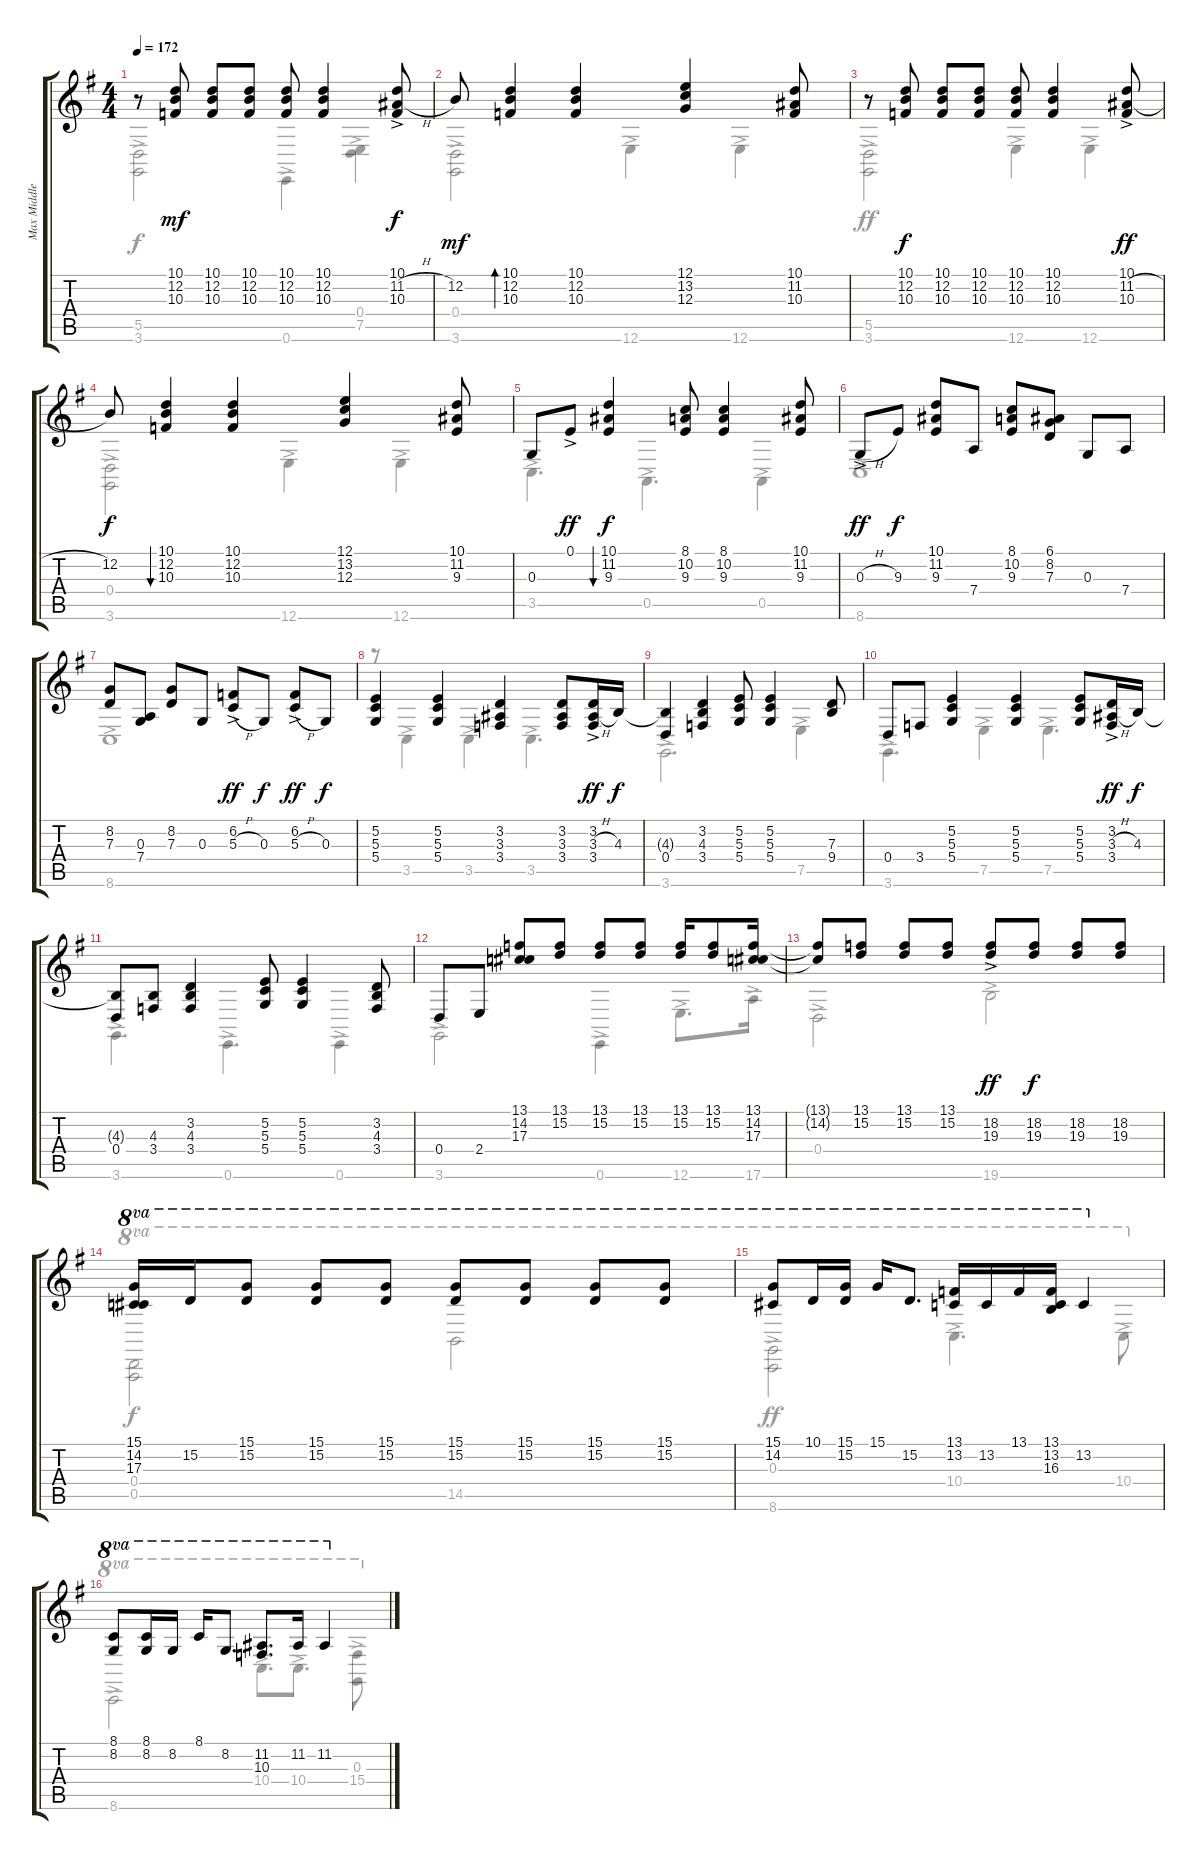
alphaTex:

\track ("Max Middleton" "Max Middle") {instrument acousticgrandpiano}
\staff {score tabs}
\tuning (E4 B3 G3 D3 A2 E2) {hide}
\voice
\ts (4 4)
\tempo 172
\clef g2
\ks g
r.8{dy mf} (10.1 12.2 10.3).8 (10.1 12.2 10.3).8 (10.1 12.2 10.3).8 (10.1 12.2 10.3).8 (10.1 12.2 10.3).4 (10.1{ac} 11.2{h ac} 10.3{ac}).8{dy f} |
12.2.8{dy mf} (10.1 12.2 10.3).4{bd 30} (10.1 12.2 10.3).4 (12.1 13.2 12.3).4 (10.1 11.2 10.3).8 |
r.8 (10.1 12.2 10.3).8{dy f} (10.1 12.2 10.3).8 (10.1 12.2 10.3).8 (10.1 12.2 10.3).8 (10.1 12.2 10.3).4 (10.1{ac} 11.2{h ac} 10.3{ac}).8{dy ff} |
12.2.8{dy f} (10.1 12.2 10.3).4{bu 30} (10.1 12.2 10.3).4 (12.1 13.2 12.3).4 (10.1 11.2 9.3).8 |
0.3.8 0.1{ac}.8{dy ff} (10.1 11.2 9.3).4{bu 30 dy f} (8.1 10.2 9.3).8 (8.1 10.2 9.3).4 (10.1 11.2 9.3).8 |
0.3{h ac}.8{dy ff} 9.3.8{dy f} (10.1 11.2 9.3).8 7.4.8 (8.1 10.2 9.3).8 (6.1 8.2 7.3).8 0.3.8 7.4.8 |
(8.2 7.3).8 (0.3 7.4).8 (8.2 7.3).8 0.3.8 (6.2{ac} 5.3{h ac}).8{dy ff} 0.3.8{dy f} (6.2{ac} 5.3{h ac}).8{dy ff} 0.3.8{dy f} |
(5.2 5.3 5.4).4 (5.2 5.3 5.4).4 (3.2 3.3 3.4).4 (3.2 3.3 3.4).8 (3.2{ac} 3.3{h ac} 3.4{ac}).16{dy ff} 4.3.16{dy f} |
(4.3{t} 0.4).4 (3.2 4.3 3.4).4 (5.2 5.3 5.4).8 (5.2 5.3 5.4).4 (7.3 9.4).8 |
0.4.8 3.4.8 (5.2 5.3 5.4).4 (5.2 5.3 5.4).4 (5.2 5.3 5.4).8 (3.2{ac} 3.3{h ac} 3.4{ac}).16{dy ff} 4.3.16{dy f} |
(4.3{t} 0.4).8 (4.3 3.4).8 (3.2 4.3 3.4).4 (5.2 5.3 5.4).8 (5.2 5.3 5.4).4 (3.2 4.3 3.4).8 |
0.4.8 2.4.8 (13.1 14.2 17.3).8 (13.1 15.2).8 (13.1 15.2).8 (13.1 15.2).8 (13.1 15.2).16 (13.1 15.2).8 (13.1 14.2 17.3).16 |
(13.1{t} 14.2{t}).8 (13.1 15.2).8 (13.1 15.2).8 (13.1 15.2).8 (18.2{ac} 19.3{ac}).8{dy ff} (18.2 19.3).8{dy f} (18.2 19.3).8 (18.2 19.3).8 |
(15.1 14.2 17.3).16{ot 8va} 15.2.16{ot 8va} (15.1 15.2).8{ot 8va} (15.1 15.2).8{ot 8va} (15.1 15.2).8{ot 8va} (15.1 15.2).8{ot 8va} (15.1 15.2).8{ot 8va} (15.1 15.2).8{ot 8va} (15.1 15.2).8{ot 8va} |
(15.1 14.2).8{ot 8va} 10.1.16{ot 8va} (15.1 15.2).16{ot 8va} 15.1.16{ot 8va} 15.2.8{d ot 8va} (13.1 13.2).16{ot 8va} 13.2.16{ot 8va} 13.1.16{ot 8va} (13.1 13.2 16.3).16{ot 8va} 13.2.4{ot 8va} |
(8.1 8.2).8{ot 8va} (8.1 8.2).16{ot 8va} 8.2.16{ot 8va} 8.1.16{ot 8va} 8.2.8{d ot 8va} (11.2 10.3).8{d ot 8va} 11.2.16{ot 8va} 11.2.4{ot 8va}
\voice
\clef g2
\ottava regular
\simile none
\ks g
(5.5{ac} 3.6{ac}).2{dy f} 0.6{ac}.4 (0.4{ac} 7.5{ac}).4 |
(0.4{ac} 3.6{ac}).2 12.6{ac}.4 12.6{ac}.4 |
(5.5{ac} 3.6{ac}).2{dy ff} 12.6{ac}.4 12.6{ac}.4 |
(0.4{ac} 3.6{ac}).2 12.6{ac}.4 12.6{ac}.4 |
3.5{ac}.4{d} 0.5{ac}.4{d} 0.5{ac}.4 |
8.6{ac}.1 |
8.6{ac}.1 |
r.8 3.5{ac}.4 3.5{ac}.4 3.5{ac}.4{d} |
3.6{ac}.2{d} 7.5{ac}.4 |
3.6{ac}.4{d} 7.5{ac}.4 7.5{ac}.4{d} |
3.6{ac}.4{d} 0.6{ac}.4{d} 0.6{ac}.4 |
3.6{ac}.2 0.6{ac}.4 12.6{ac}.8{d} 17.6{ac}.16 |
0.4{ac}.2 19.6{ac}.2 |
(0.4 0.5).2{ot 8va dy f} 14.5.2{ot 8va} |
(0.3{ac} 8.6{ac}).2{ot 8va dy ff} 10.4{ac}.4{d ot 8va} 10.4{ac}.8{ot 8va} |
8.6{ac}.2{ot 8va} 10.4{ac}.8{d ot 8va} 10.4{ac}.8{d ot 8va} (0.3{ac} 15.4{ac}).8{ot 8va}
